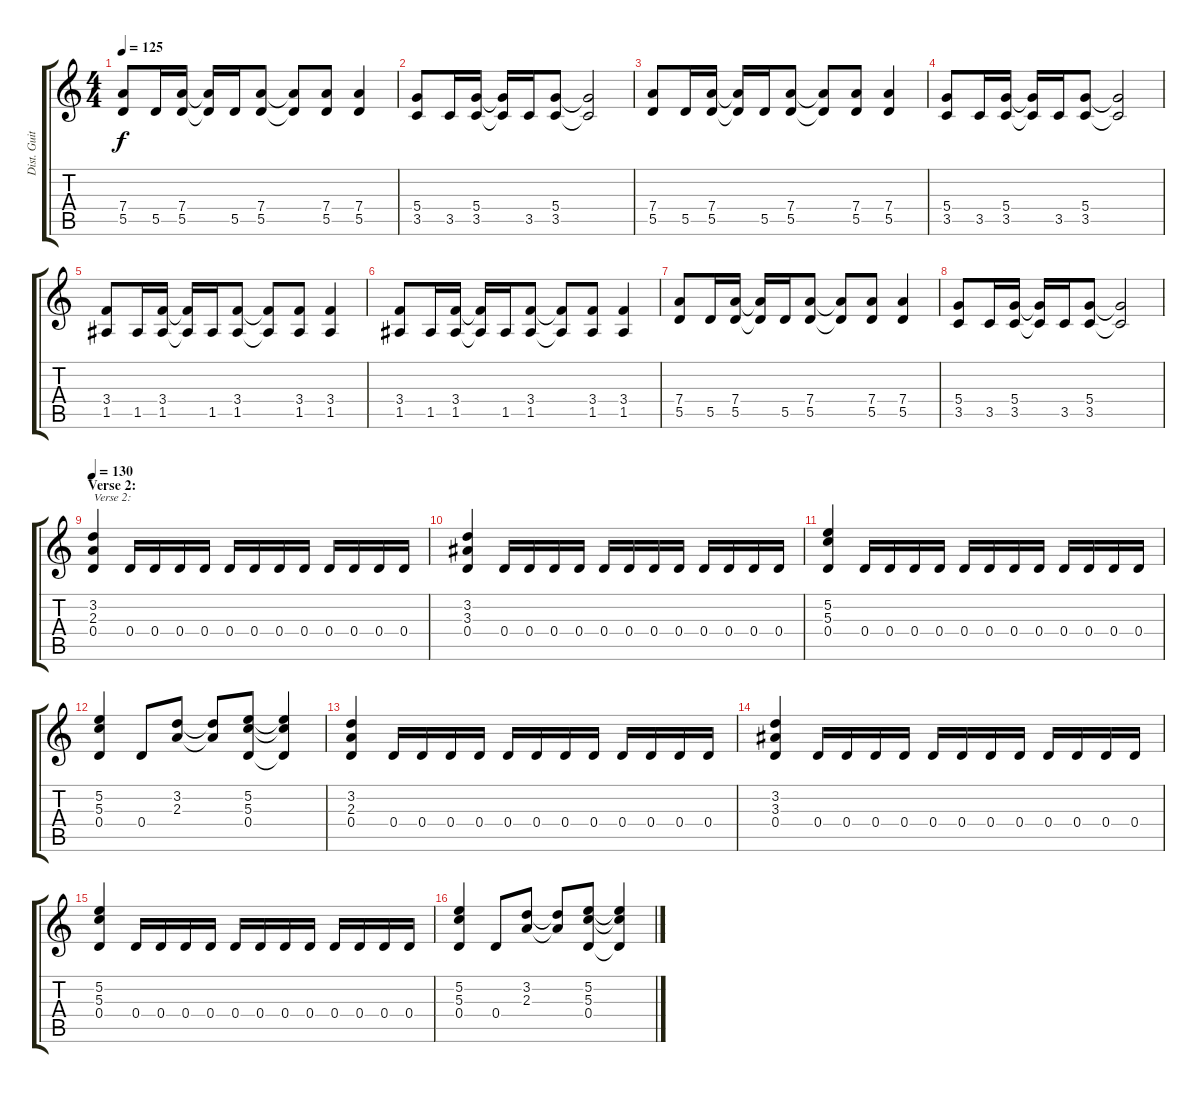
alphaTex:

\track ("Dist. Guitar 2" "Dist. Guit") {instrument distortionguitar}
\staff {score tabs}
\tuning (E4 B3 G3 D3 A2 E2) {hide}
\ts (4 4)
\tempo 125
\clef g2
\ks c
(7.4 5.5).8{dy f} 5.5.16 (7.4 5.5).16 (7.4{t} 5.5{t}).16 5.5.16 (7.4 5.5).8 (7.4{t} 5.5{t}).8 (7.4 5.5).8 (7.4 5.5).4 |
(5.4 3.5).8 3.5.16 (5.4 3.5).16 (5.4{t} 3.5{t}).16 3.5.16 (5.4 3.5).8 (5.4{t} 3.5{t}).2 |
(7.4 5.5).8 5.5.16 (7.4 5.5).16 (7.4{t} 5.5{t}).16 5.5.16 (7.4 5.5).8 (7.4{t} 5.5{t}).8 (7.4 5.5).8 (7.4 5.5).4 |
(5.4 3.5).8 3.5.16 (5.4 3.5).16 (5.4{t} 3.5{t}).16 3.5.16 (5.4 3.5).8 (5.4{t} 3.5{t}).2 |
(3.4 1.5).8 1.5.16 (3.4 1.5).16 (3.4{t} 1.5{t}).16 1.5.16 (3.4 1.5).8 (3.4{t} 1.5{t}).8 (3.4 1.5).8 (3.4 1.5).4 |
(3.4 1.5).8 1.5.16 (3.4 1.5).16 (3.4{t} 1.5{t}).16 1.5.16 (3.4 1.5).8 (3.4{t} 1.5{t}).8 (3.4 1.5).8 (3.4 1.5).4 |
(7.4 5.5).8 5.5.16 (7.4 5.5).16 (7.4{t} 5.5{t}).16 5.5.16 (7.4 5.5).8 (7.4{t} 5.5{t}).8 (7.4 5.5).8 (7.4 5.5).4 |
(5.4 3.5).8 3.5.16 (5.4 3.5).16 (5.4{t} 3.5{t}).16 3.5.16 (5.4 3.5).8 (5.4{t} 3.5{t}).2 |
\section ("" "Verse 2:")
\tempo 130
(3.2 2.3 0.4).4{txt "Verse 2:"} 0.4.16 0.4.16 0.4.16 0.4.16 0.4.16 0.4.16 0.4.16 0.4.16 0.4.16 0.4.16 0.4.16 0.4.16 |
(3.2 3.3 0.4).4 0.4.16 0.4.16 0.4.16 0.4.16 0.4.16 0.4.16 0.4.16 0.4.16 0.4.16 0.4.16 0.4.16 0.4.16 |
(5.2 5.3 0.4).4 0.4.16 0.4.16 0.4.16 0.4.16 0.4.16 0.4.16 0.4.16 0.4.16 0.4.16 0.4.16 0.4.16 0.4.16 |
(5.2 5.3 0.4).4 0.4.8 (3.2 2.3).8 (3.2{t} 2.3{t}).8 (5.2 5.3 0.4).8 (5.2{t} 5.3{t} 0.4{t}).4 |
(3.2 2.3 0.4).4 0.4.16 0.4.16 0.4.16 0.4.16 0.4.16 0.4.16 0.4.16 0.4.16 0.4.16 0.4.16 0.4.16 0.4.16 |
(3.2 3.3 0.4).4 0.4.16 0.4.16 0.4.16 0.4.16 0.4.16 0.4.16 0.4.16 0.4.16 0.4.16 0.4.16 0.4.16 0.4.16 |
(5.2 5.3 0.4).4 0.4.16 0.4.16 0.4.16 0.4.16 0.4.16 0.4.16 0.4.16 0.4.16 0.4.16 0.4.16 0.4.16 0.4.16 |
(5.2 5.3 0.4).4 0.4.8 (3.2 2.3).8 (3.2{t} 2.3{t}).8 (5.2 5.3 0.4).8 (5.2{t} 5.3{t} 0.4{t}).4
